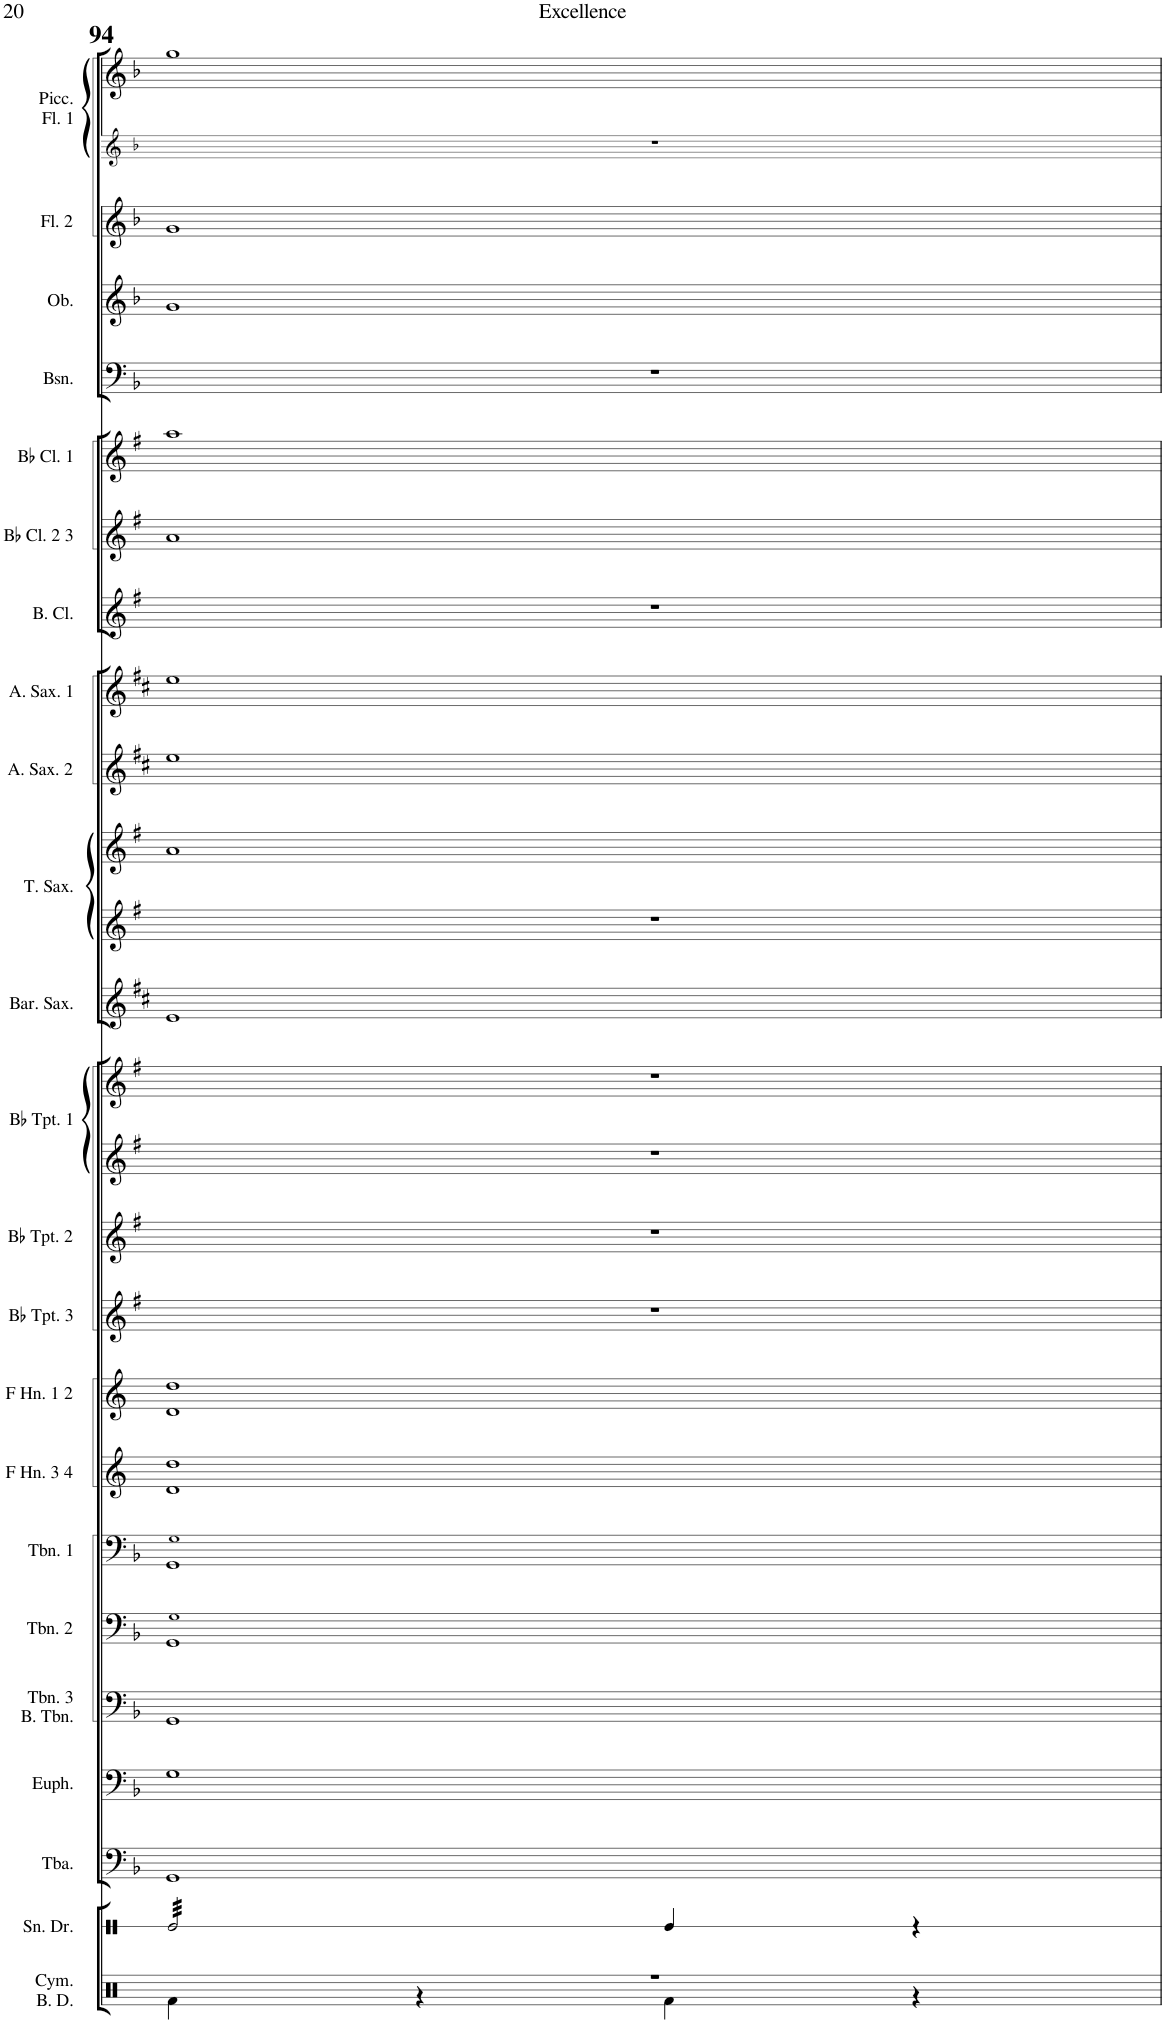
**kern	**kern	**kern	**kern	**kern	**kern	**kern	**kern	**kern	**kern	**kern	**kern	**kern	**kern	**kern	**kern
*part16	*part15	*part14	*part13	*part12	*part11	*part10	*part9	*part8	*part7	*part6	*part5	*part4	*part3	*part2	*part1
*staff16	*staff15	*staff14	*staff13	*staff12	*staff11	*staff10	*staff9	*staff8	*staff7	*staff6	*staff5	*staff4	*staff3	*staff2	*staff1
*I"Tuba	*I"Euphonium	*I"Trombone 3 Bass Trombone	*I"Trombone 2	*I"Trombone 1	*I"F Horn 3 &amp; 4	*I"F Horn 1 &amp; 2	*I"Baritone Saxophone	*I"Tenor Saxophone	*I"Alto Saxophone 2	*I"Alto Saxophone 1	*I"Bb Clarinet 2 &amp; 3	*I"Bb Clarinet 1	*I"Oboe	*I"Flute 2	*I"Piccolo Flute 1
*I'Tba.	*I'Euph.	*I'Tbn. 3 B. Tbn.	*I'Tbn. 2	*I'Tbn. 1	*I'F Hn. 3 4	*I'F Hn. 1 2	*I'Bar. Sax.	*I'T. Sax.	*I'A. Sax. 2	*I'A. Sax. 1	*I'Bb Cl. 2 3	*I'Bb Cl. 1	*I'Ob.	*I'Fl. 2	*I'Picc. Fl. 1
!!LO:PB:g=z
*clefF4	*clefF4	*clefF4	*clefF4	*clefF4	*clefG2	*clefG2	*clefG2	*clefG2	*clefG2	*clefG2	*clefG2	*clefG2	*clefG2	*clefG2	*clefG2
*	*	*	*	*	*Trd4c7	*Trd4c7	*Trd12c21	*Trd8c14	*Trd5c9	*Trd5c9	*Trd1c2	*Trd1c2	*	*	*
*k[b-]	*k[b-]	*k[b-]	*k[b-]	*k[b-]	*k[]	*k[]	*k[f#c#]	*k[f#]	*k[f#c#]	*k[f#c#]	*k[f#]	*k[f#]	*k[b-]	*k[b-]	*k[b-]
*M4/4	*M4/4	*M4/4	*M4/4	*M4/4	*M4/4	*M4/4	*M4/4	*M4/4	*M4/4	*M4/4	*M4/4	*M4/4	*M4/4	*M4/4	*M4/4
*met(c|)	*met(c|)	*met(c|)	*met(c|)	*met(c|)	*met(c|)	*met(c|)	*met(c|)	*met(c|)	*met(c|)	*met(c|)	*met(c|)	*met(c|)	*met(c|)	*met(c|)	*met(c|)
=94	=94	=94	=94	=94	=94	=94	=94	=94	=94	=94	=94	=94	=94	=94	=94
*	*	*	*	*	*^	*^	*	*	*	*	*	*	*	*	*
1GG	1G	1GG	1GG 1G!	1GG 1G!	1dd	1d	1dd	1d	1e	1a	1ee	1ee	1a	1aa	1g	1g	1gg
*	*	*	*	*	*v	*v	*	*	*	*	*	*	*	*	*	*	*
*	*	*	*	*	*	*v	*v	*	*	*	*	*	*	*	*	*
=	=	=	=	=	=	=	=	=	=	=	=	=	=	=	=
*-	*-	*-	*-	*-	*-	*-	*-	*-	*-	*-	*-	*-	*-	*-	*-
